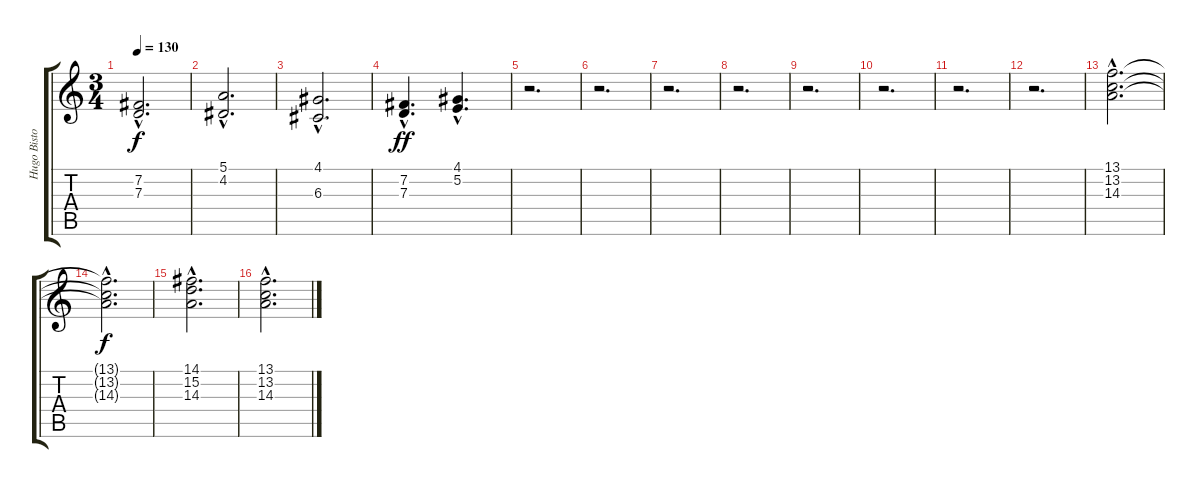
\track ("Hugo Bistolfi" "Hugo Bisto") {instrument stringensemble1}
\staff {score tabs}
\tuning (E4 B3 G3 D3 A2 E2) {hide}
\ts (3 4)
\tempo 130
\clef g2
\ks c
(7.2{hac} 7.3{hac}).2{d dy f} |
(5.1{hac} 4.2{hac}).2{d} |
(4.1{hac} 6.3{hac}).2{d} |
(7.2{hac} 7.3{hac}).4{d dy ff} (4.1{hac} 5.2{hac}).4{d} |
r.2{d} |
r.2{d} |
r.2{d} |
r.2{d} |
r.2{d} |
r.2{d} |
r.2{d} |
r.2{d} |
(13.1{hac} 13.2{hac} 14.3{hac}).2{d} |
(13.1{hac t} 13.2{hac t} 14.3{hac t}).2{d dy f} |
(14.1{hac} 15.2{hac} 14.3{hac}).2{d} |
(13.1{hac} 13.2{hac} 14.3{hac}).2{d}
